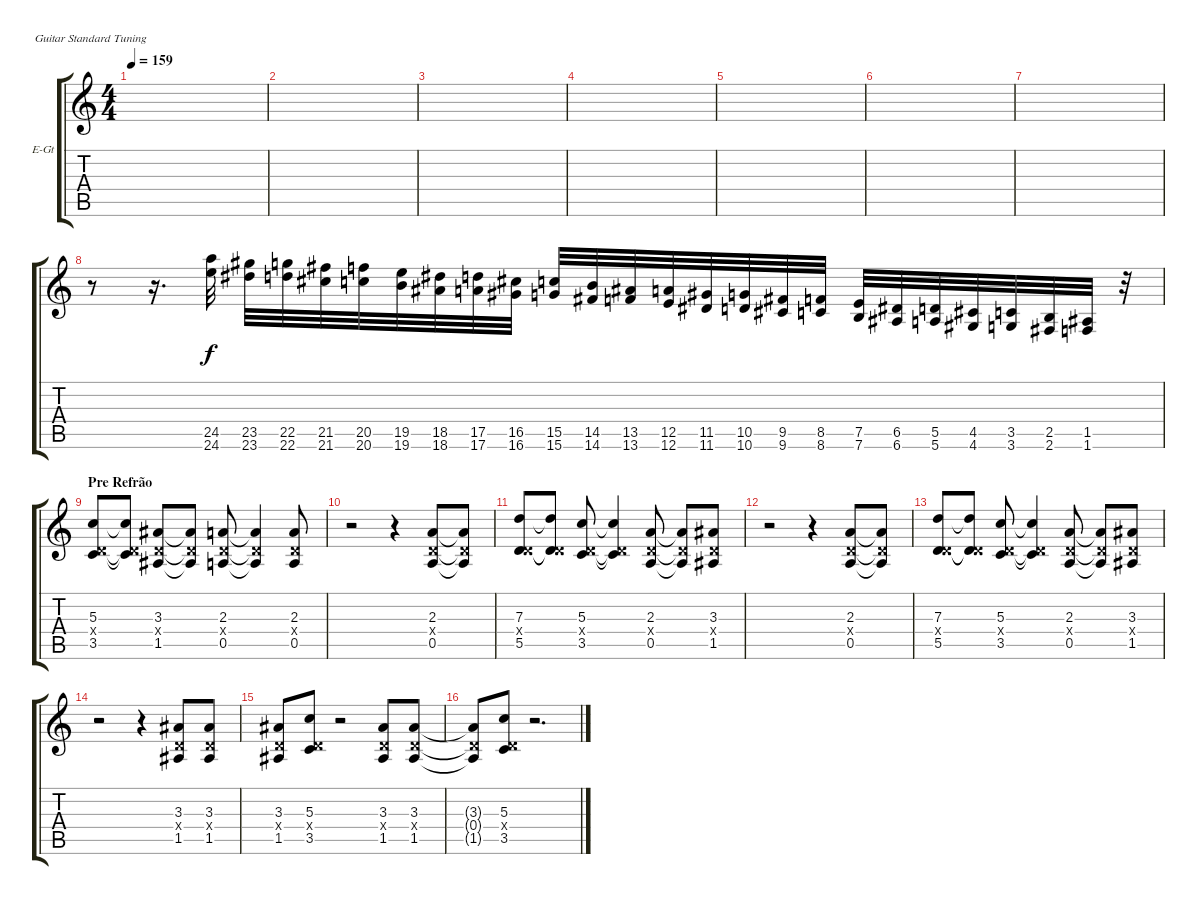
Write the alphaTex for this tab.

\bracketExtendMode groupsimilarinstruments
\firstSystemTrackNameOrientation horizontal
\otherSystemsTrackNameOrientation horizontal
\track ("Solo Guitar" "E-Gt") {instrument distortionguitar}
\staff {score tabs}
\tuning (E4 B3 G3 D3 A2 E2)
\ts (4 4)
\tempo 159
\clef g2
\scale
0.333333
\ks c
|
\scale
0.333333 |
\scale
0.333333 |
\scale
0.333333 |
\scale
0.333333 |
\scale
0.333333 |
\scale
0.333333 |
\scale
0.333333 r.8 r.16{d} (24.5 24.6).32 (23.6 23.5).32 (22.5 22.6).32 (21.6 21.5).32 (20.5 20.6).32 (19.6 19.5).32 (18.6 18.5).32 (17.6 17.5).32 (16.6 16.5).32 (15.6 15.5).32 (14.5 14.6).32 (13.6 13.5).32 (12.5 12.6).32 (11.6 11.5).32 (10.5 10.6).32 (9.6 9.5).32 (8.5 8.6).32 (7.6 7.5).32 (6.5 6.6).32 (5.6 5.5).32 (4.5 4.6).32 (3.6 3.5).32 (2.6 2.5).32 (1.6 1.5).32 r.32 |
\section ("" "Pre Refrão")
\scale
0.333333 (3.5 0.4{x} 5.3).8 (3.5{t} 0.4{x t} 5.3{t}).8 (1.5 3.3 0.4{x}).8 (1.5{t} 3.3{t} 0.4{x t}).8 (0.5 0.4{x} 2.3).8 (0.5{t} 0.4{x t} 2.3{t}).4 (0.5 0.4{x} 2.3).8 |
\scale
0.333333 r.2 r.4 (0.5 2.3 0.4{x}).8 (0.5{t} 2.3{t} 0.4{x t}).8 |
\scale
0.333333 (5.5 7.3 0.4{x}).8 (5.5{t} 7.3{t} 0.4{x t}).8 (3.5 5.3 0.4{x}).8 (3.5{t} 5.3{t} 0.4{x t}).4 (0.5 2.3 0.4{x}).8 (0.5{t} 2.3{t} 0.4{x t}).8 (1.5 3.3 0.4{x}).8 |
\scale
0.333333 r.2 r.4 (0.5 0.4{x} 2.3).8 (0.5{t} 0.4{x t} 2.3{t}).8 |
\scale
0.333333 (5.5 7.3 0.4{x}).8 (5.5{t} 7.3{t} 0.4{x t}).8 (3.5 5.3 0.4{x}).8 (3.5{t} 5.3{t} 0.4{x t}).4 (0.5 2.3 0.4{x}).8 (0.5{t} 2.3{t} 0.4{x t}).8 (1.5 3.3 0.4{x}).8 |
\scale
0.333333 r.2 r.4 (1.5 3.3 0.4{x}).8 (1.5 3.3 0.4{x}).8 |
\scale
0.333333 (1.5 3.3 0.4{x}).8 (3.5 5.3 0.4{x}).8 r.2 (1.5 3.3 0.4{x}).8 (1.5 3.3 0.4{x}).8 |
\scale
0.333333 (1.5{t} 3.3{t} 0.4{x t}).8 (3.5 5.3 0.4{x}).8 r.2{d}
